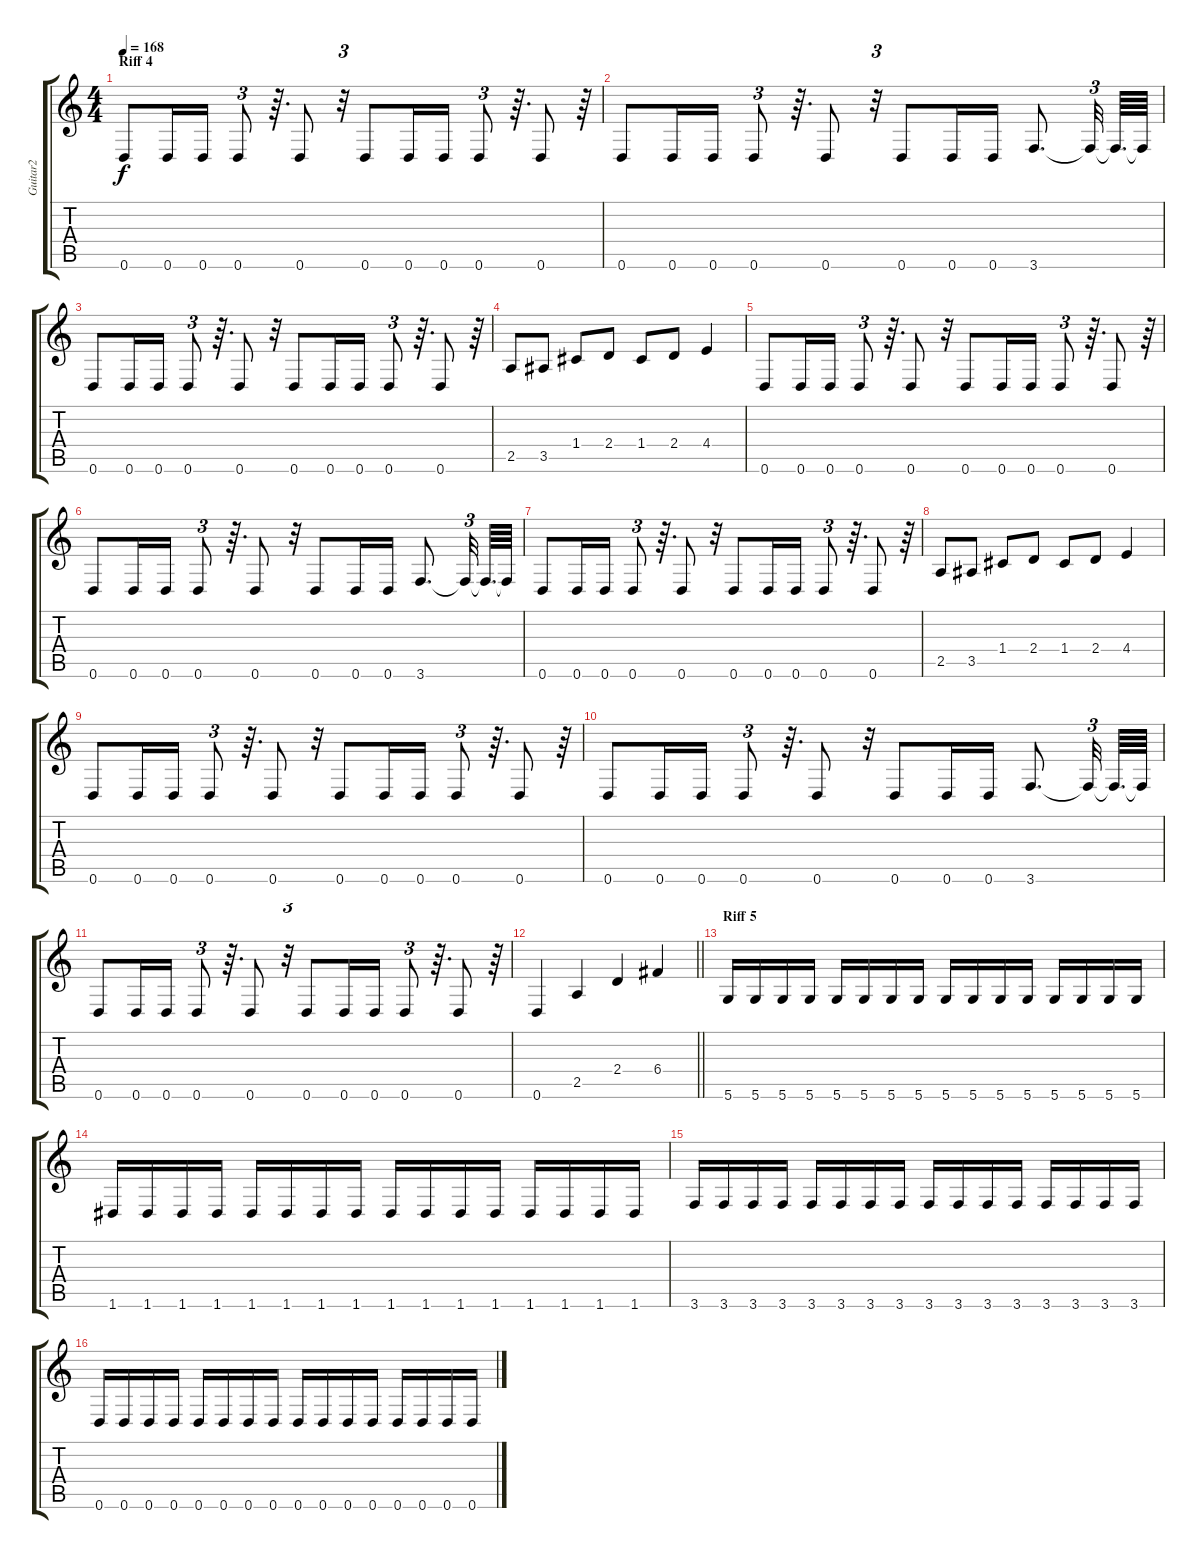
\track ("Guitar2" "Guitar2") {instrument distortionguitar}
\staff {score tabs}
\tuning (D4 A3 F3 C3 G2 D2) {hide}
\ts (4 4)
\section ("" "Riff 4")
\tempo 168
\clef g2
\ks c
0.6.8{dy f} 0.6.16 0.6.16 0.6.8{tu (3 2)} r.64{d} 0.6.8 r.32{tu (3 2)} 0.6.8 0.6.16 0.6.16 0.6.8{tu (3 2)} r.64{d} 0.6.8 r.64 |
0.6.8 0.6.16 0.6.16 0.6.8{tu (3 2)} r.64{d} 0.6.8 r.32{tu (3 2)} 0.6.8 0.6.16 0.6.16 3.6.8{d} 3.6{t}.32{tu (3 2) beam splitsecondary} 3.6{t}.64{d} 3.6{t}.64 |
0.6.8 0.6.16 0.6.16 0.6.8{tu (3 2)} r.64{d} 0.6.8 r.32{tu (3 2)} 0.6.8 0.6.16 0.6.16 0.6.8{tu (3 2)} r.64{d} 0.6.8 r.64 |
2.5.8 3.5.8 1.4.8 2.4.8 1.4.8 2.4.8 4.4.4 |
0.6.8 0.6.16 0.6.16 0.6.8{tu (3 2)} r.64{d} 0.6.8 r.32{tu (3 2)} 0.6.8 0.6.16 0.6.16 0.6.8{tu (3 2)} r.64{d} 0.6.8 r.64 |
0.6.8 0.6.16 0.6.16 0.6.8{tu (3 2)} r.64{d} 0.6.8 r.32{tu (3 2)} 0.6.8 0.6.16 0.6.16 3.6.8{d} 3.6{t}.32{tu (3 2) beam splitsecondary} 3.6{t}.64{d} 3.6{t}.64 |
0.6.8 0.6.16 0.6.16 0.6.8{tu (3 2)} r.64{d} 0.6.8 r.32{tu (3 2)} 0.6.8 0.6.16 0.6.16 0.6.8{tu (3 2)} r.64{d} 0.6.8 r.64 |
2.5.8 3.5.8 1.4.8 2.4.8 1.4.8 2.4.8 4.4.4 |
0.6.8 0.6.16 0.6.16 0.6.8{tu (3 2)} r.64{d} 0.6.8 r.32{tu (3 2)} 0.6.8 0.6.16 0.6.16 0.6.8{tu (3 2)} r.64{d} 0.6.8 r.64 |
0.6.8 0.6.16 0.6.16 0.6.8{tu (3 2)} r.64{d} 0.6.8 r.32{tu (3 2)} 0.6.8 0.6.16 0.6.16 3.6.8{d} 3.6{t}.32{tu (3 2) beam splitsecondary} 3.6{t}.64{d} 3.6{t}.64 |
0.6.8 0.6.16 0.6.16 0.6.8{tu (3 2)} r.64{d} 0.6.8 r.32{tu (3 2)} 0.6.8 0.6.16 0.6.16 0.6.8{tu (3 2)} r.64{d} 0.6.8 r.64 |
\barLineRight lightlight
0.6.4 2.5.4 2.4.4 6.4.4 |
\section ("" "Riff 5")
5.6.16 5.6.16 5.6.16 5.6.16 5.6.16 5.6.16 5.6.16 5.6.16 5.6.16 5.6.16 5.6.16 5.6.16 5.6.16 5.6.16 5.6.16 5.6.16 |
1.6.16 1.6.16 1.6.16 1.6.16 1.6.16 1.6.16 1.6.16 1.6.16 1.6.16 1.6.16 1.6.16 1.6.16 1.6.16 1.6.16 1.6.16 1.6.16 |
3.6.16 3.6.16 3.6.16 3.6.16 3.6.16 3.6.16 3.6.16 3.6.16 3.6.16 3.6.16 3.6.16 3.6.16 3.6.16 3.6.16 3.6.16 3.6.16 |
0.6.16 0.6.16 0.6.16 0.6.16 0.6.16 0.6.16 0.6.16 0.6.16 0.6.16 0.6.16 0.6.16 0.6.16 0.6.16 0.6.16 0.6.16 0.6.16
